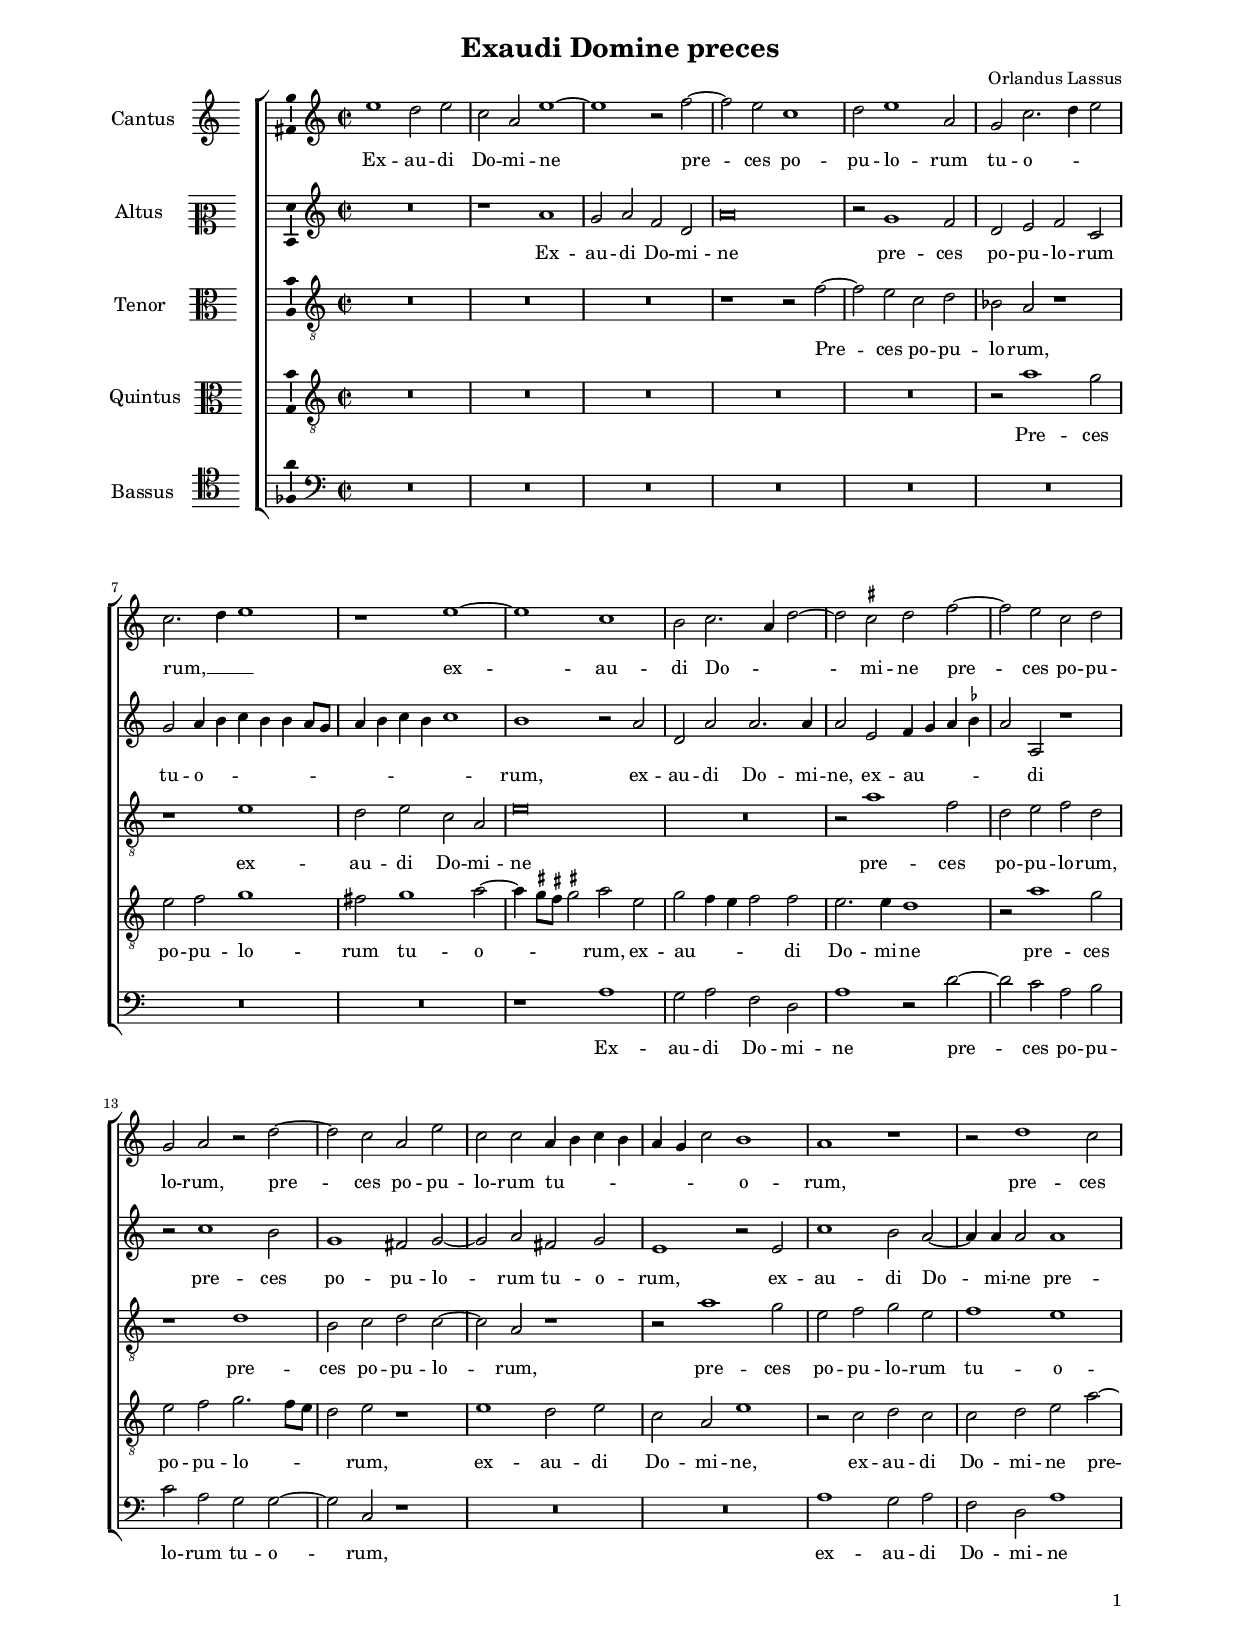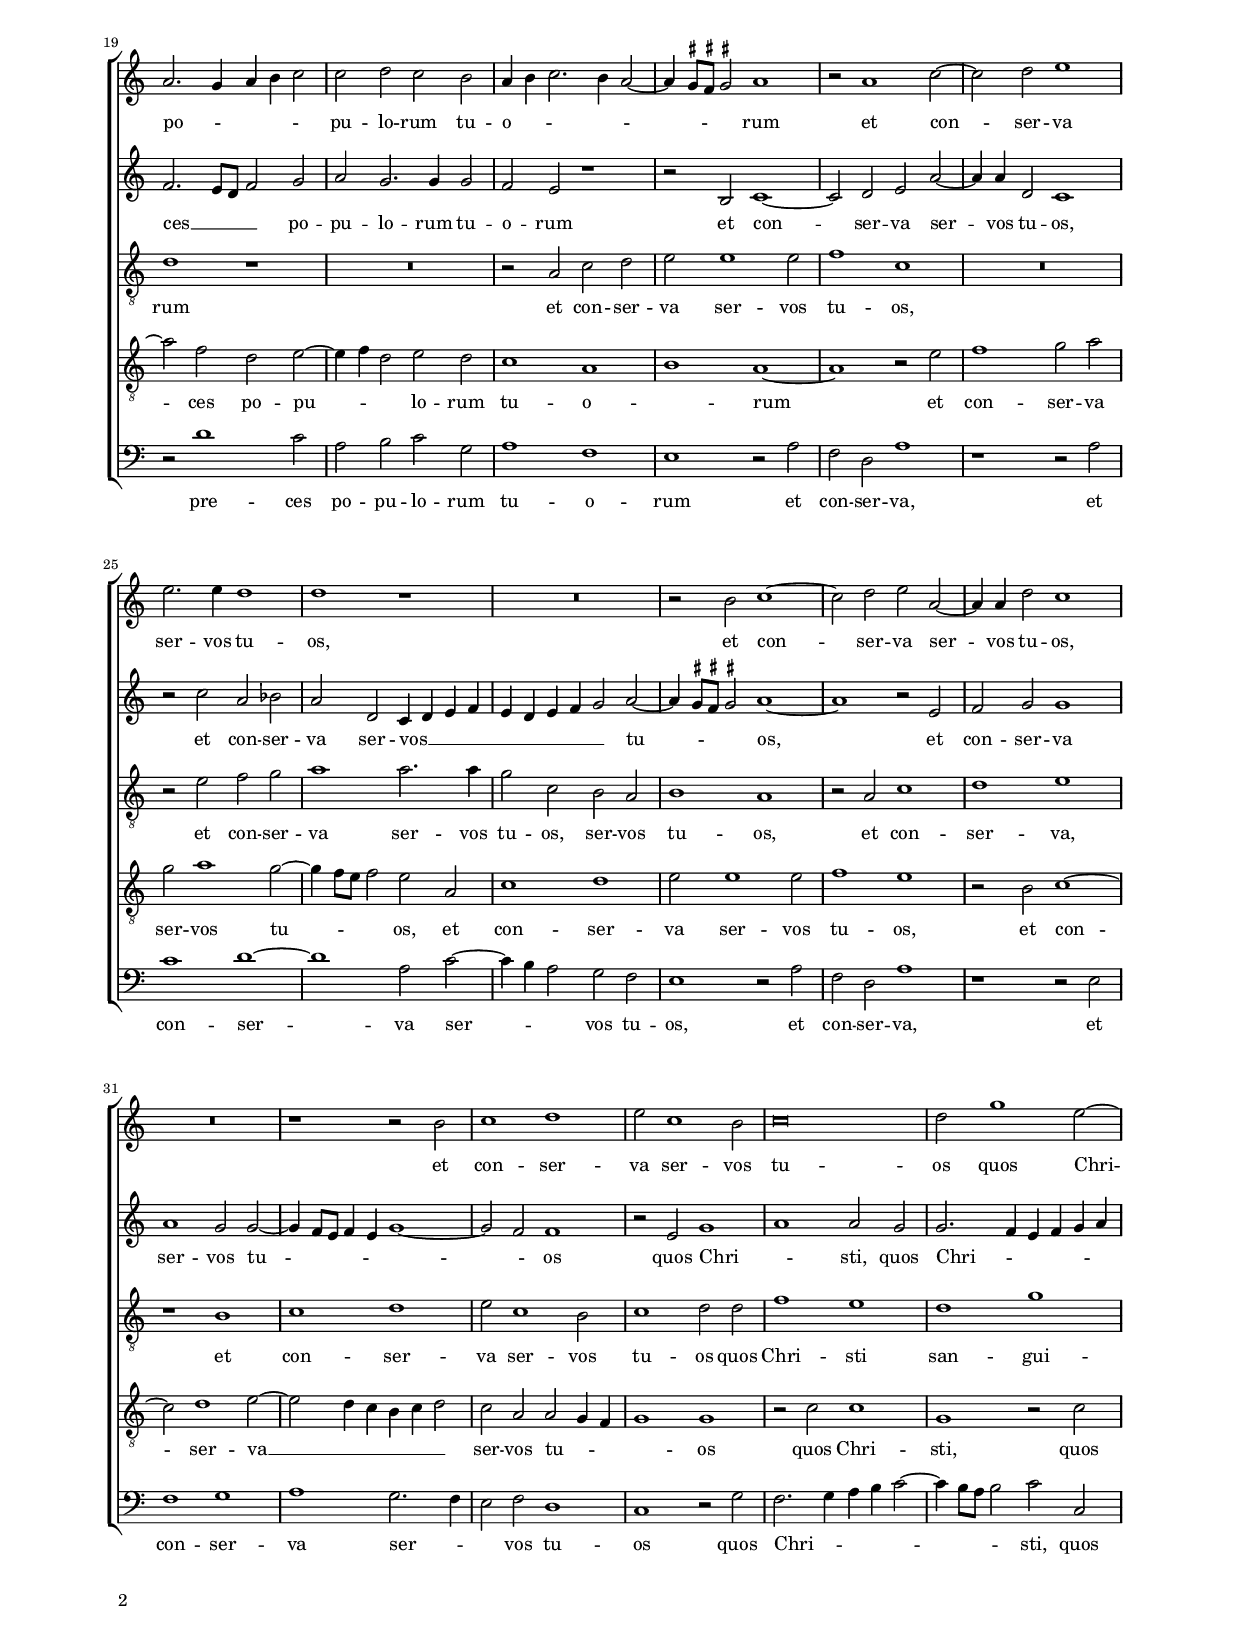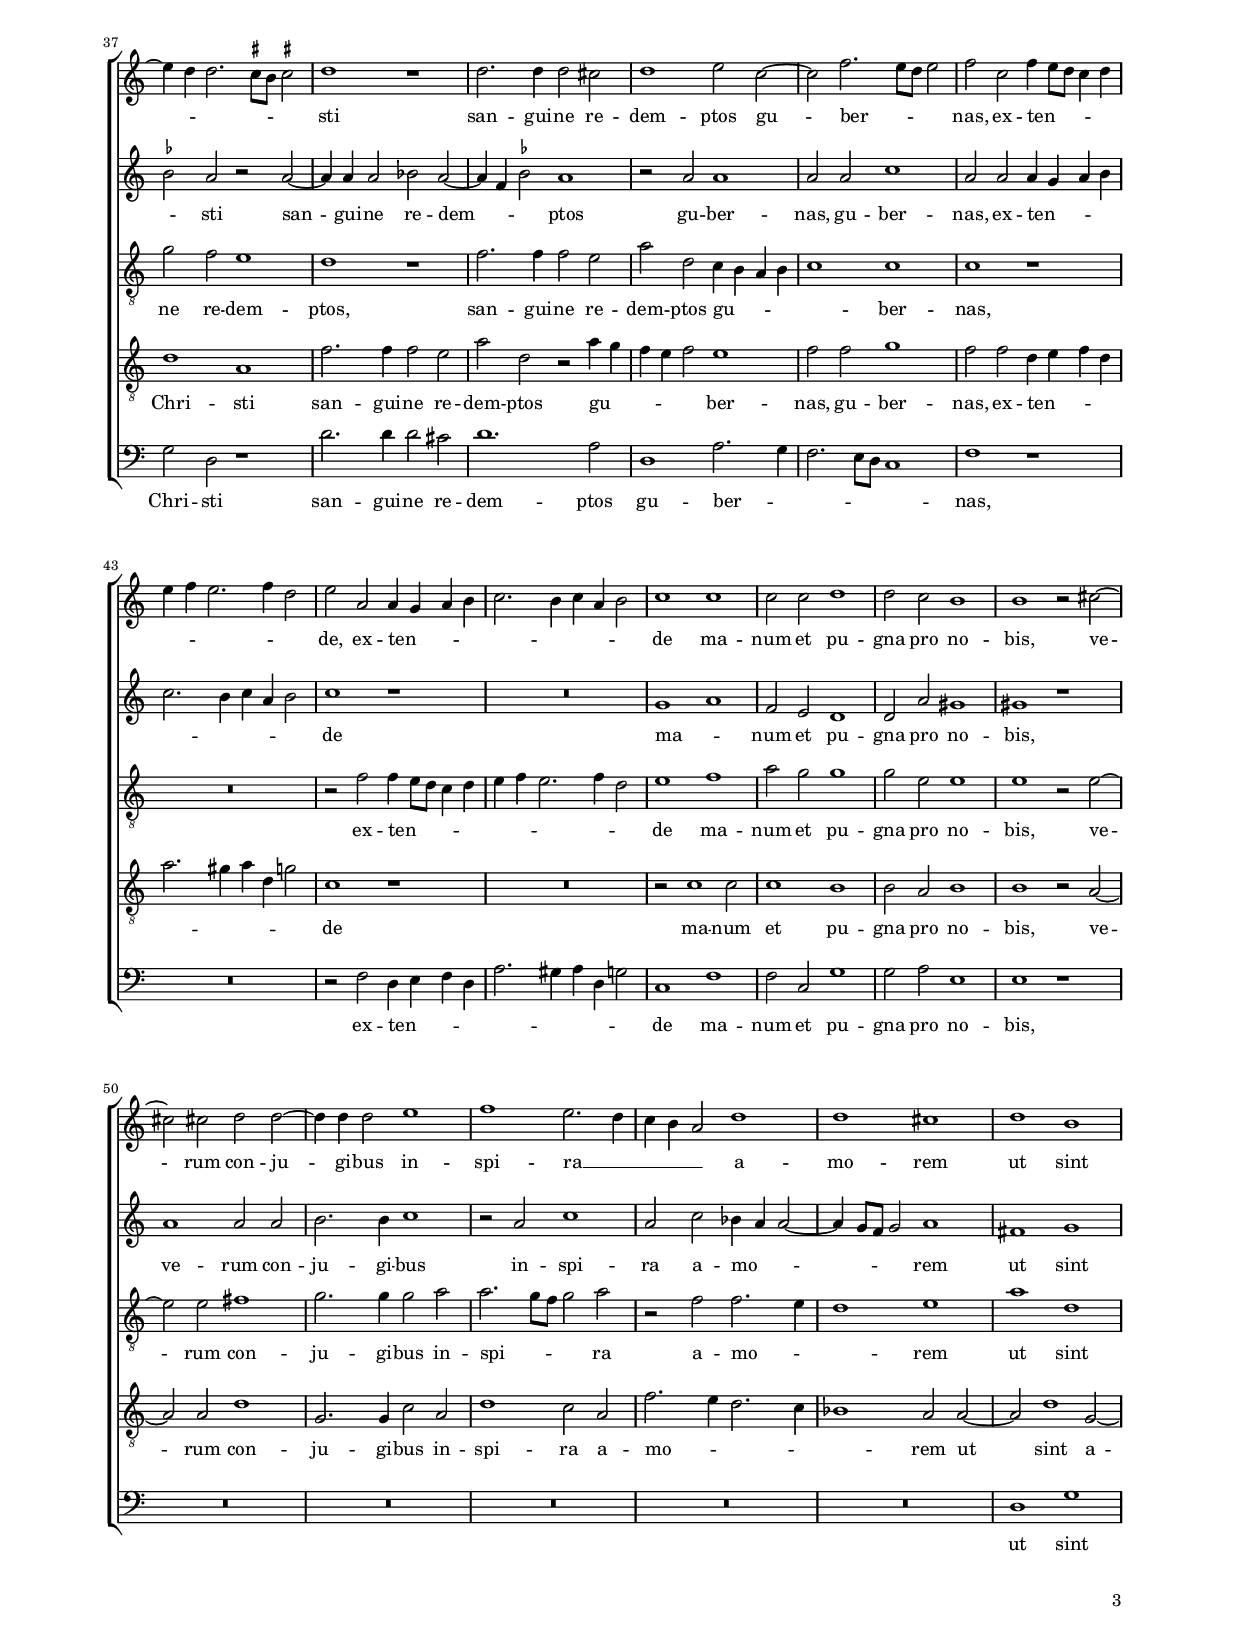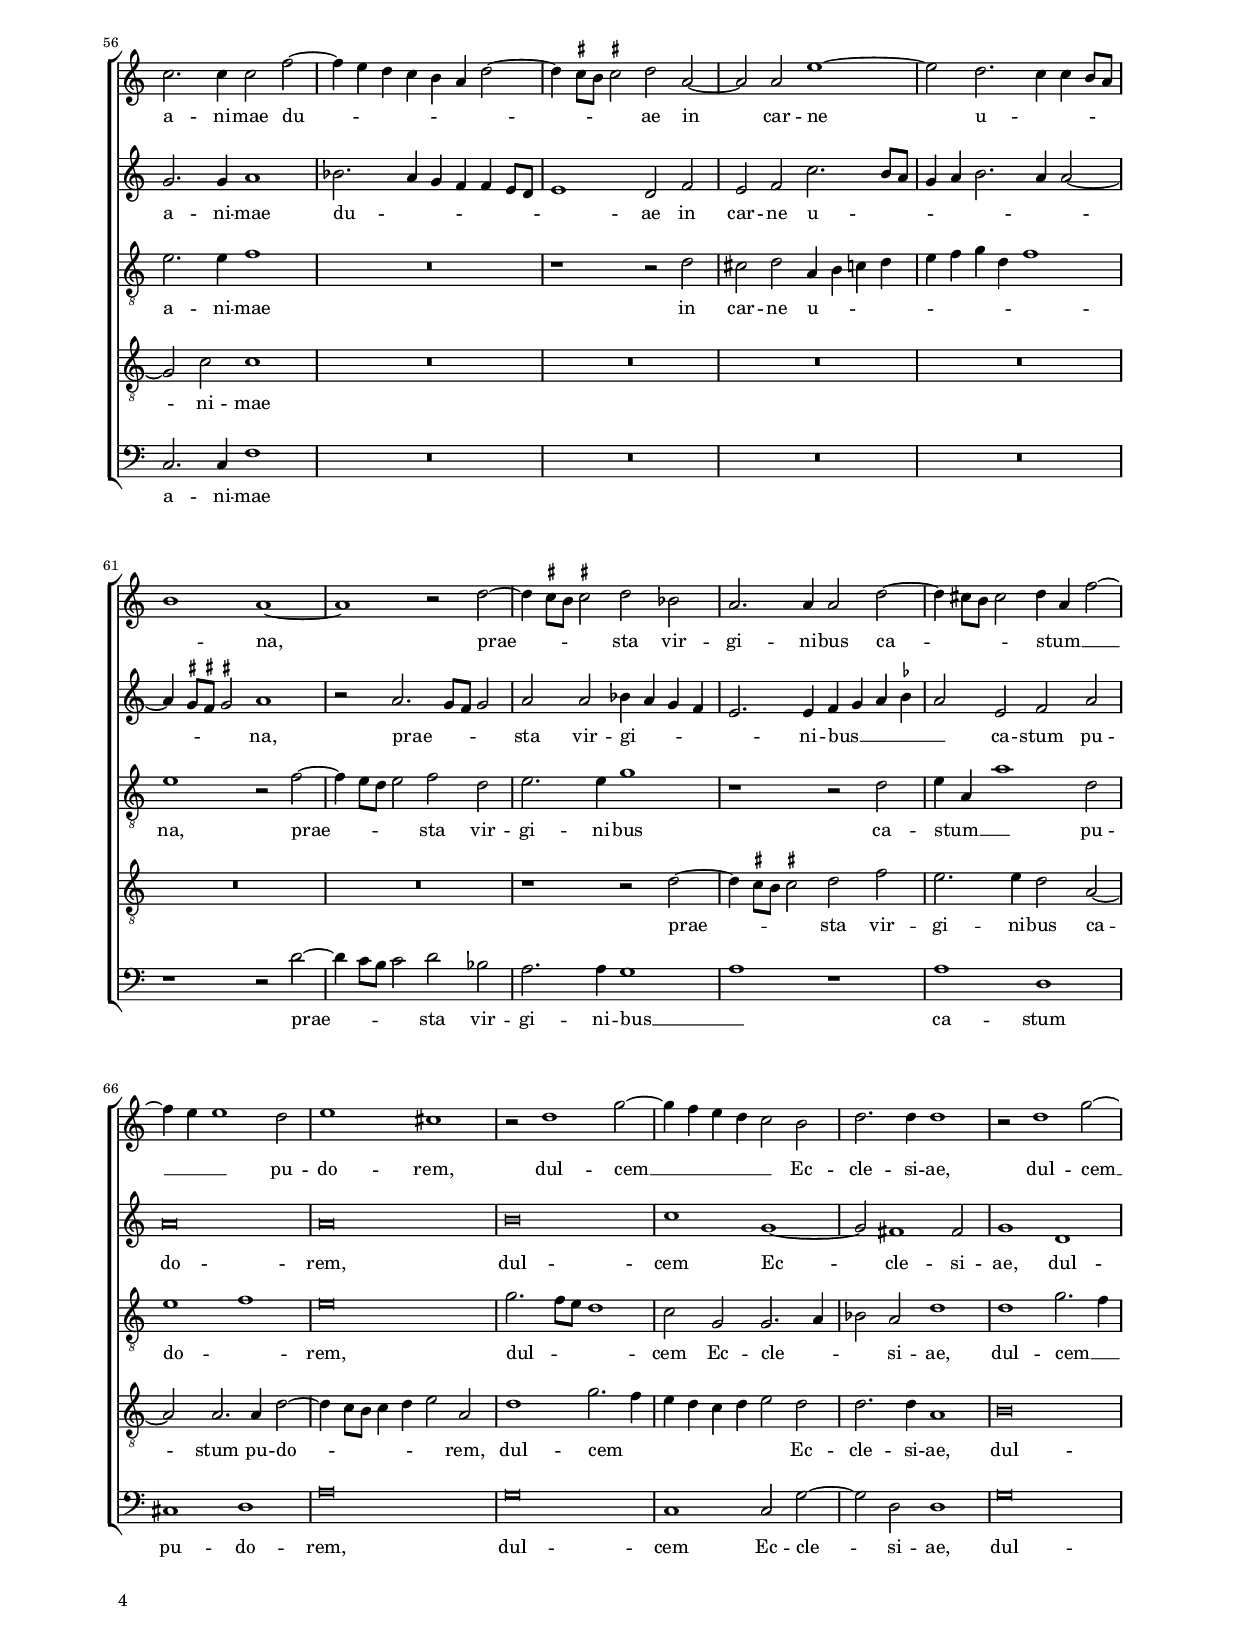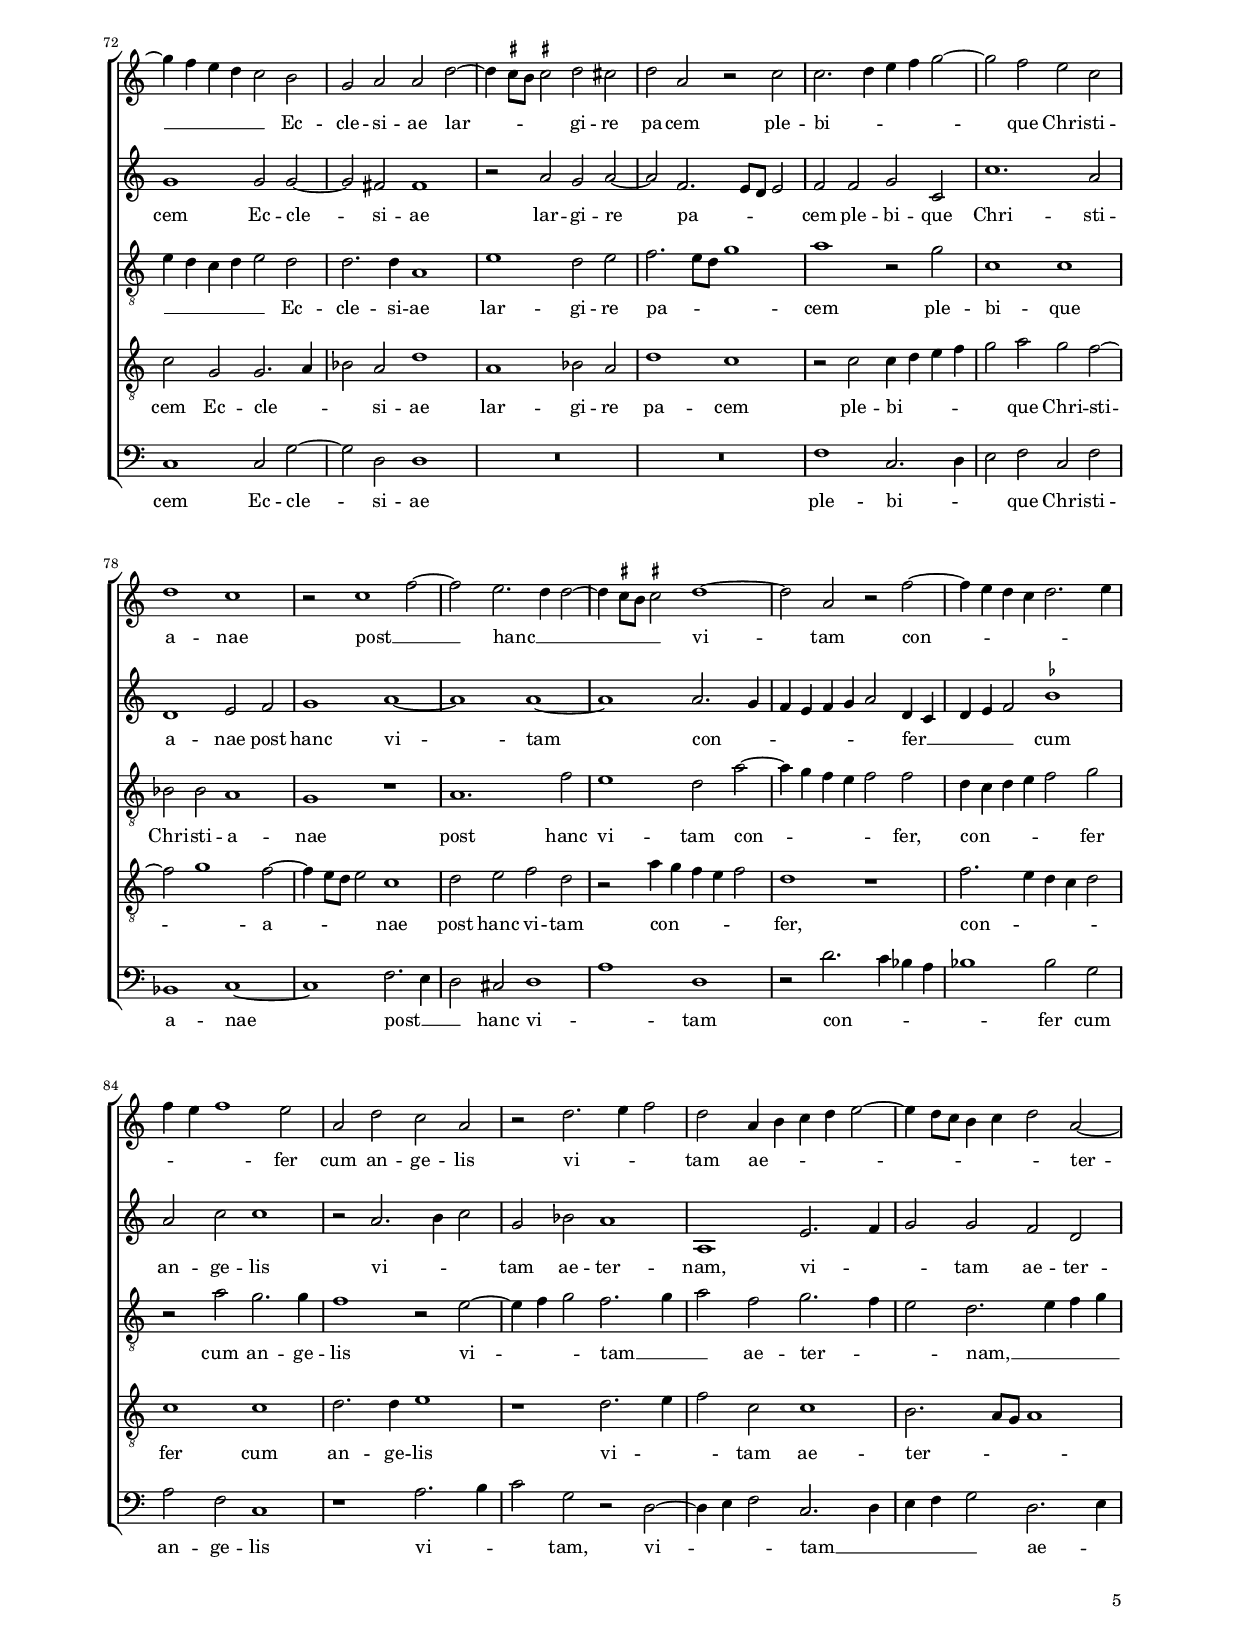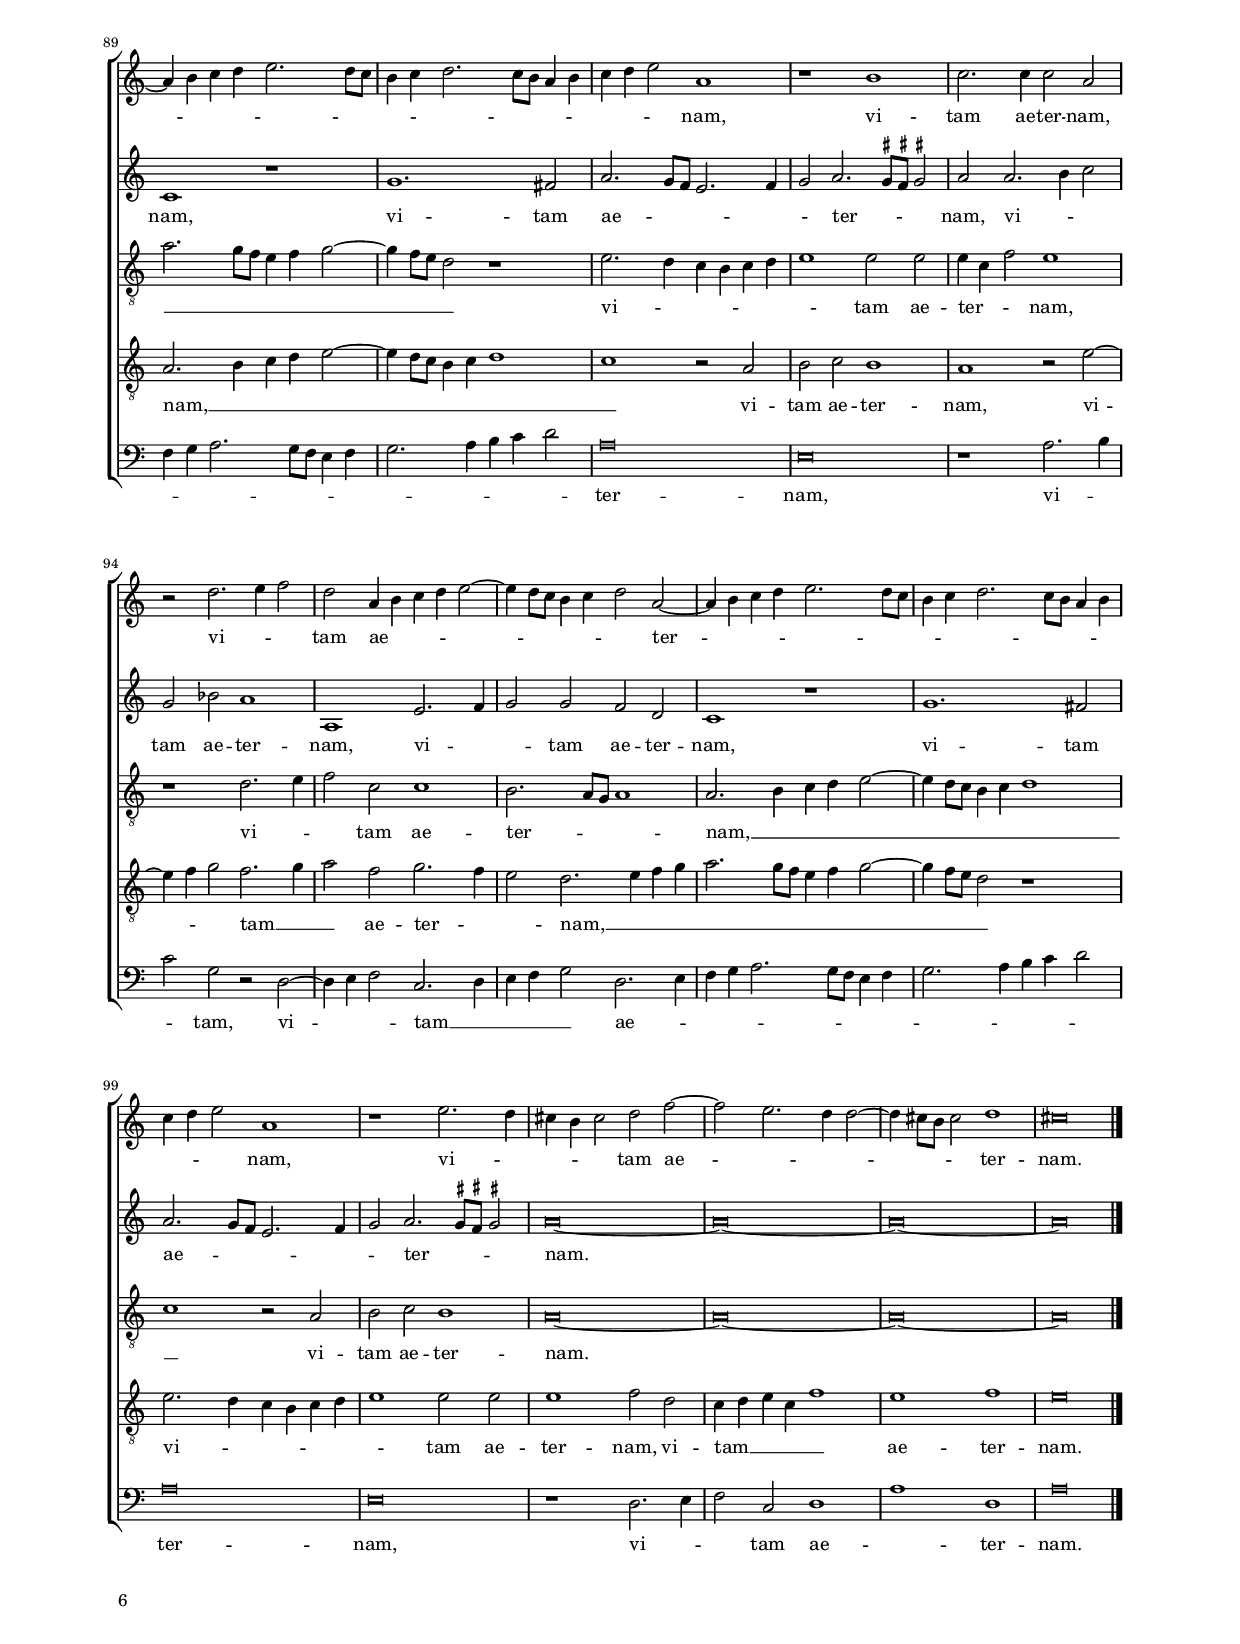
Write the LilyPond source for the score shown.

\header
{
  title="Exaudi Domine preces"
  composer="Orlandus Lassus"
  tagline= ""
}

\version "2.22.0"
\include "deutsch.ly"
#(set-global-staff-size 15)
#(ly:set-option 'point-and-click #f)

	
\paper
	{
	top-margin = 1.8 \cm
	bottom-margin = 1.2 \cm
	left-margin = 2 \cm
	right-margin = 2 \cm
	ragged-bottom = ##f
	ragged-last-bottom = ##t
	print-page-number = ##f
	system-system-spacing = #'((basic-distance . 17) (minimum-distance . 14) (padding . 7) (strechability . 150))
    oddFooterMarkup=\markup   \fill-line { "" \fromproperty #'page:page-number-string }
    evenFooterMarkup=\markup  \fill-line { \fromproperty #'page:page-number-string "" }
    last-bottom-spacing = #'((basic-distance . 12) (minimum-distance . 7) (padding . 4))
	systems-per-page = 3
    page-count = 6
%	min-systems-per-page = 3
	}

	
global = {
	\key c \major
	\time 2/2 \set Score.measureLength = #(ly:make-moment 2/1)
    \set Score.tempoHideNote = ##t
    \tempo 2 = 90
	\skip 1*2*104 \bar "|."
	}

	ficta = { \once \set suggestAccidentals = ##t }
	
	forget = #(define-music-function (music) (ly:music?) #{
		\accidentalStyle forget
		$music
		\accidentalStyle default
		#})
    
    m = \melisma
	me = \melismaEnd



incipitcantus = \markup { \score {
	{
	\set Staff.instrumentName = \markup { \fontsize #1 "Cantus" }
	\key c \major
	\clef violin
	s4 \bar ""
	}
	\layout  {
	raggedright = ##t
	indent = 1.6 \cm
	line-width = 2.4\cm
	\context { \Staff \remove Time_signature_engraver }
	\override Staff.Clef.Y-extent = #'(0 . 0)
	}} \hspace #1 }
	
      
incipitaltus = \markup { \score {
	{
	\set Staff.instrumentName = \markup { \fontsize #1 "Altus" }
	\key c \major
	\clef mezzosoprano
	s4 \bar ""
	}
	\layout  {
	raggedright = ##t
	indent = 1.6 \cm
	line-width = 2.4\cm
	\context { \Staff \remove Time_signature_engraver }
	\override Staff.Clef.Y-extent = #'(0 . 0)
	}} \hspace #1 }


incipittenor = \markup { \score {
	{
	\set Staff.instrumentName = \markup { \fontsize #1 "Tenor" }
	\key c \major
	\clef alto
	s4 \bar ""
	}
	\layout  {
	raggedright = ##t
	indent = 1.6 \cm
	line-width = 2.4\cm
	\context { \Staff \remove Time_signature_engraver }
	\override Staff.Clef.Y-extent = #'(0 . 0)
	}} \hspace #1 }
      
      
incipitquintus = \markup { \score {
	{
	\set Staff.instrumentName = \markup { \fontsize #1 "Quintus" }
	\key c \major
	\clef alto
	s4 \bar ""
	}
	\layout  {
	raggedright = ##t
	indent = 1.6 \cm
	line-width = 2.4\cm
	\context { \Staff \remove Time_signature_engraver }
	\override Staff.Clef.Y-extent = #'(0 . 0)
	}} \hspace #1 }
      
      
incipitbassus = \markup { \score {
	{
	\set Staff.instrumentName = \markup { \fontsize #1 "Bassus" }
	\key c \major
	\clef tenor
	s4 \bar ""
	}
	\layout  {
	raggedright = ##t
	indent = 1.6 \cm
	line-width = 2.4\cm
	\context { \Staff \remove Time_signature_engraver }
	\override Staff.Clef.Y-extent = #'(0 . 0)
	}} \hspace #1 }


cantus = \relative c''
	{
	e1 d2 e
	c2 a e'1~
	e1 r2 f~
	f2 e c1
%5
	d2 e1 a,2 |
	g2 c2. \m d4 e2 \me
	c2. \m d4 e1 \me
	r1 e~
	e1 c
%10
	h2 c2. \m a4 d2~ |
	d2 \me \ficta cis d f~
	f2 e c d
	g,2 a r d~
	d2 c a e'
%15
	c2 c a4 \m h c h |
	a4 g c2 \me h1
	a1 r
	r2 d1 c2
	a2. \m g4 a h c2 \me
%20
	c2 d c h |
	a4 \m h c2. h4 a2~
	a4 \ficta gis8 \ficta fis \ficta gis!2 \me a1
	r2 a1 c2~
	c2 d e1
%25
	e2. e4 d1 |
	d1 r
	R\breve
	r2 h c1~
	c2 d e a,~
%30
	a4 a d2 c1 |
	R\breve
	r1 r2 h
	c1 d
	e2 c1 h2
%35
	c\breve |
	d2 g1 e2~
	e4 \m d d2. \ficta cis8 h \ficta cis!2 \me
	d1 r
	d2. d4 d2 cis
%40
	d1 e2 c~ |
	c2 f2. \m e8 d e2 \me
	f2 c f4 \m e8 d c4 d
	e4 f e2. f4 d2 \me
	e2 a, a4 \m g a h
%45
	c2. h4 c a h2 \me |
	c1 c
	c2 c d1
	d2 c h1
	h1 r2 cis~
%50
	cis cis d d~ |
	d4 d d2 e1
	f1 e2. \m d4
	c4 h a2 \me d1
	d1 cis
%55
	d1 h |
	c2. c4 c2 f~
	f4 \m e d c h a d2~
	d4 \ficta cis8 h \ficta cis!2 \me d a~
	a2 a e'1~
%60
	e2 d2. \m c4 c h8 a |
	h1 \me a~
	a1 r2 d~
	d4 \m \ficta cis8 h \ficta cis!2 \me d b
	a2. a4 a2 d~
%65
	d4 \m cis8 h cis2 \me d4 \m a f'2~ |
	f4 e e1 \me d2
	e1 cis
	r2 d1 g2~
	g4 \m f e d c2 \me h
%70
	d2. d4 d1 |
	r2 d1 g2~
	g4 \m f e d c2 \me h
	g2 a a d~
	d4 \m \ficta cis8 h \ficta cis!2 \me d cis!
%75
	d2 a r c |
	c2. \m d4 e f g2~
	g2 \me f e c
	d1 c
	r2 c1 \m f2~
%80
	f2 \me e2. \m d4 d2~ |
	d4 \ficta cis8 h \ficta cis!2 \me d1~
	d2 a r f'~
	f4 \m e d c d2. e4
	f4 e f1 \me e2
%85
	a,2 d c a |
	r2 d2. \m e4 f2 \me
	d2 a4 \m h c d e2~
	e4 d8 c h4 c d2 \me a~
	a4 \m h c d e2. d8 c
%90
	h4 c d2. c8 h a4 h |
	c4 d e2 \me a,1
	r1 h
	c2. c4 c2 a
	r2 d2. \m e4 f2 \me
%95
	d2 a4 \m h c d e2~ |
	e4 d8 c h4 c d2 \me a2~
	a4 \m h c d e2. d8 c
	h4 c d2. c8 h a4 h
	c4 d e2 \me a,1
%100
	r1 e'2. \m d4 |
	cis4 h cis2 \me d f~
	f2 \m e2. d4 d2~
	d4 cis8 h cis2 \me d1
	cis\breve |
	}


altus = \relative c'
	{
	R\breve
	r1 a'
	g2 a f d
	a'\breve
%5
	r2 g1 f2 |
	d2 e f c
	g'2 a4 \m h c h h a8 g
	a4 h c h c1 \me
	h1 r2 a
%10
	d,2 a' a2. a4 |
	a2 e f4 \m g a \ficta b
	a2 \me a, r1
	r2 c'1 h2
	g1 fis2 g~
%15
	g2 a fis g |
	e1 r2 e
	c'1 h2 a~
	a4 a a2 a1
	f2. \m e8 d f2 \me g
%20
	a2 g2. g4 g2 |
	f2 e r1
	r2 h c1~
	c2 d e a~
	a4 a d,2 c1
%25
	r2 c' a b |
	a2 d, c4 \m d e f
	e4 d e f g2 \me a~
	a4 \m \ficta gis8 \ficta fis \ficta gis!2 \me a1~
	a1 r2 e
%30
	f2 g g1 |
	a1 g2 g~
	g4 \m f8 e f4 e g1~
	g2 f \me f1
	r2 e g1 \m
%35
	a1 \me a2 g |
	g2. \m f4 e f g a
	\ficta b2 \me a r a~
	a4 a a2 b a~
	a4 \m f \ficta b2 \me a1
%40
	r2 a a1 |
	a2 a c1
	a2 a a4 \m g a h
	c2. h4 c a h2 \me
	c1 r
%45
	R\breve |
	g1 \m a \me
	f2 e d1
	d2 a' gis1
	gis1 r
%50
	a1 a2 a |
	h2. h4 c1
	r2 a c1
	a2 c b4 \m a a2~
	a4 g8 f g2 \me a1
%55
	fis1 g |
	g2. g4 a1
	b2. \m a4 g f f e8 d
	e1 \me d2 f
	e2 f c'2. \m h8 a
%60
	g4 a h2. a4 a2~
	a4 \ficta gis8 \ficta fis \ficta gis!2 \me a1
	r2 a2. \m g8 f g2 \me
	a2 a b4 \m a g f
	e2. \me e4 f \m g a \ficta b
%65
	a2 \me e f a |
	a\breve
	a\breve
	h\breve
	c1 g~
%70
	g2 fis1 fis2 |
	g1 d
	g1 g2 g~
	g2 fis fis1
	r2 a g a~
%75
	a2 f2. \m e8 d e2 \me|
	f2 f g c,
	c'1. a2
	d,1 e2 f
	g1 a~
%80
	a1 a~ |
	a1 a2. \m g4
	f4 e f g a2 \me d,4 \m c
	d4 e f2 \me \ficta b1
	a2 c c1
%85
	r2 a2. \m h4 c2 \me |
	g2 b a1
	a,1 e'2. \m f4
	g2 \me g f d
	c1 r
%90
	g'1. fis2 |
	a2. \m g8 f e2. f4
	g2 \me a2. \m \ficta gis8 \ficta fis \ficta gis!2 \me
	a2 a2. \m h4 c2 \me
	g2 b a1
%95
	a,1 e'2. \m f4 |
	g2 \me g f d
	c1 r
	g'1. fis2
	a2. \m g8 f e2. f4
%100
	g2 \me a2. \m \ficta gis8 \ficta fis \ficta gis!2 \me |
	a\breve~
	a\breve~
	a\breve~
	a\breve |
	}


tenor = \relative c'
	{
	R\breve
	R\breve
	R\breve
	r1 r2 f~
%5
	f2 e c d |
	b2 a r1
	r1 e'
	d2 e c a
	e'\breve
%10
	R\breve |
	r2 a1 f2
	d2 e f d
	r1 d
	h2 c d c~
%15
	c2 a r1 |
	r2 a'1 g2
	e2 f g e
	f1 e
	d1 r
%20
	R\breve |
	r2 a c d
	e2 e1 e2
	f1 c
	R\breve
%25
	r2 e f g |
	a1 a2. a4
	g2 c, h a
	h1 a
	r2 a c1
%30
	d1 e |
	r1 h
	c1 d
	e2 c1 h2
	c1 d2 d
%35
	f1 e |
	d1 g
	g2 f e1
	d1 r
	f2. f4 f2 e
%40
	a2 d, c4 \m h a h |
	c1 \me c
	c1 r
	R\breve
	r2 f f4 \m e8 d c4 d
%45
	e4 f e2. f4 d2 \me |
	e1 f
	a2 g g1
	g2 e e1
	e1 r2 e~
%50
	e2 e fis1 |
	g2. g4 g2 a
	a2. \m g8 f g2 \me a
	r2 f f2. \m e4
	d1 \me e
%55
	a1 d, |
	e2. e4 f1
	R\breve
	r1 r2 d
	cis2 d a4 \m h c d
%60
	e4 f g d f1 \me |
	e1 r2 f~
	f4 \m e8 d e2 \me f d
	e2. e4 g1
	r1 r2 d
%65
	e4 \m a, a'1 \me d,2 |
	e1 \m f \me
	e\breve
	g2. \m f8 e d1 \me
	c2 g g2. \m a4
%70
	b2 \me a d1 |
	d1 g2. \m f4
	e4 d c d e2 \me d
	d2. d4 a1
	e'1 d2 e
%75
	f2. \m e8 d g1 \me |
	a1 r2 g
	c,1 c
	b2 b a1
	g1 r
%80
	a1. f'2 |
	e1 d2 a'~
	a4 \m g f e f2 \me f
	d4 \m c d e f2 \me g
	r2 a g2. g4
%85
	f1 r2 e~ |
	e4 \m f g2 \me f2. \m g4
	a2 \me f g2. \m f4
	e2 \me d2. \m e4 f g
	a2. g8 f e4 f g2~
%90
	g4 f8 e d2 \me r1 |
	e2. \m d4 c h c d
	e1 \me e2 e
	e4 \m c f2 \me e1
	r1 d2. \m e4
%95
	f2 \me c c1 |
	h2. \m a8 g a1 \me
	a2. \m h4 c d e2~
	e4 d8 c h4 c d1
	c1 \me r2 a
%100
	h2 c h1 |
	a\breve~
	a\breve~
	a\breve~
	a\breve |
	}

	
quintus = \relative c'
	{
	R\breve
	R\breve
	R\breve
	R\breve
%5
	R\breve |
	r2 a'1 g2
	e2 f g1
	fis2 g1 a2~
	a4 \m \ficta gis8 \ficta fis \ficta gis!2 \me a e
%10
	g2 \m f4 e f2 \me f |
	e2. e4 d1
	r2 a'1 g2
	e2 f g2. \m f8 e
	d2 \me e r1
%15
	e1 d2 e |
	c2 a e'1
	r2 c d c
	c2 d e a~
	a2 f d e~
%20
	e4 \m f d2 \me e d |
	c1 a \m
	h1 \me a~
	a1 r2 e'
	f1 g2 a
%25
	g2 a1 g2~ |
	g4 \m f8 e f2 \me e a,
	c1 d
	e2 e1 e2
	f1 e
%30
	r2 h c1~ |
	c2 d1 e2~
	e2 \m d4 c h c d2 \me
	c2 a a \m g4 f
	g1 \me g
%35
	r2 c c1 |
	g1 r2 c
	d1 a
	f'2. f4 f2 e
	a2 d, r a'4 \m g
%40
	f4 e f2 \me e1 |
	f2 f g1
	f2 f d4 \m e f d
	a'2. gis4 a d, g2 \me
	c,1 r
%45
	R\breve |
	r2 c1 c2
	c1 h
	h2 a h1
	h1 r2 a~
%50
	a2 a d1 |
	g,2. g4 c2 a
	d1 c2 a
	f'2. \m e4 d2. c4
	b1 \me a2 a~
%55
	a2 d1 g,2~ |
	g2 c c1
	R\breve
	R\breve
	R\breve
%60
	R\breve |
	R\breve
	R\breve
	r1 r2 d~
	d4 \m \ficta cis8 h \ficta cis!2 \me d f
%65
	e2. e4 d2 a~ |
	a2 a2. a4 d2~
	d4 \m c8 h c4 d e2 \me a,
	d1 g2. \m f4
	e4 d c d e2 \me d
%70
	d2. d4 a1 |
	h\breve
	c2 g g2. \m a4
	b2 \me a d1
	a1 b2 a
%75
	d1 c |
	r2 c c4 \m d e f
	g2 \me a g f~
	f2 \m g1 \me f2~
	f4 \m e8 d e2 \me c1
%80
	d2 e f d |
	r2 a'4 \m g f e f2 \me
	d1 r
	f2. \m e4 d c d2 \me
	c1 c
%85
	d2. d4 e1 |
	r1 d2. \m e4
	f2 \me c c1
	h2. \m a8 g a1 \me
	a2. \m h4 c d e2~
%90
	e4 d8 c h4 c d1 |
	c1 \me r2 a
	h2 c h1
	a1 r2 e'~
	e4 \m f g2 \me f2. \m g4
%95
	a2 \me f g2. \m f4 |
	e2 \me d2. \m e4 f g
	a2. g8 f e4 f g2~
	g4 f8 e d2 \me r1
	e2. \m d4 c h c d
%100
	e1 \me e2 e |
	e1 f2 d
	c4 \m d e c f1 \me
	e1 f
	e\breve |
	}


bassus = \relative c
	{
	R\breve
	R\breve
	R\breve
	R\breve
%5
	R\breve |
	R\breve
	R\breve
	R\breve
	r1 a'
%10
	g2 a f d |
	a'1 r2 d~
	d2 c a h
	c2 a g g~
	g2 c, r1
%15
	R\breve |
	R\breve
	a'1 g2 a
	f2 d a'1
	r2 d1 c2
%20
	a2 h c g |
	a1 f
	e1 r2 a
	f2 d a'1
	r1 r2 a
%25
	c1 d~ |
	d1 a2 c~
	c4 \m h a2 \me g f
	e1 r2 a
	f2 d a'1
%30
	r1 r2 e |
	f1 g
	a1 g2. \m f4
	e2 \me f d1
	c1 r2 g'
%35
	f2. \m g4 a h c2~ |
	c4 h8 a h2 \me c c,
	g'2 d r1
	d'2. d4 d2 cis
	d1. a2
%40
	d,1 a'2. \m g4 |
	f2. e8 d c1 \me
	f1 r
	R\breve
	r2 f d4 \m e f d
%45
	a'2. gis4 a d, g2 \me |
	c,1 f
	f2 c g'1
	g2 a e1
	e1 r
%50
	R\breve |
	R\breve
	R\breve
	R\breve
	R\breve
%55
	d1 g |
	c,2. c4 f1
	R\breve
	R\breve
	R\breve
%60
	R\breve |
	r1 r2 d'~
	d4 \m c8 h c2 \me d b
	a2. a4 g1 \m
	a1 \me r
%65
	a1 d, |
	cis1 d
	a'\breve
	g\breve
	c,1 c2 g'~
%70
	g2 d d1 |
	g\breve
	c,1 c2 g'~
	g2 d d1
	R\breve
%75
	R\breve |
	f1 c2. \m d4
	e2 \me f c f
	b,1 c~
	c1 f2. \m e4
%80
	d2 \me cis d1 \m |
	a'1 \me d,
	r2 d'2. \m c4 b a
	b1 \me b2 g
	a2 f c1
%85
	r1 a'2. \m h4 |
	c2 \me g r d~
	d4 \m e f2 \me c2. \m d4
	e4 f g2 \me d2. \m e4
	f4 g a2. g8 f e4 f
%90
	g2. a4 h c d2 \me |
	a\breve
	e\breve
	r1 a2. \m h4
	c2 \me g r d~
%95
	d4 \m e f2 \me c2. \m d4 |
	e4 f g2 \me d2. \m e4
	f4 g a2. g8 f e4 f
	g2. a4 h c d2 \me
	a\breve
%100
	e\breve |
	r1 d2. \m e4
	f2 \me c d1 \m
	a'1 \me d,
	a'\breve |
	}

lyricscantus = \lyricmode {
	Ex -- au -- di Do -- mi -- ne pre -- ces po -- pu -- lo -- rum tu -- o -- rum, __
	ex -- au -- di Do -- mi -- ne pre -- ces po -- pu -- lo -- rum,
	pre -- ces po -- pu -- lo -- rum tu -- o -- rum,
	pre -- ces po -- pu -- lo -- rum tu -- o -- rum
	et con -- ser -- va ser -- vos tu -- os,
	et con -- ser -- va ser -- vos tu -- os,
	et con -- ser -- va ser -- vos tu -- os
	quos Chri -- sti san -- gui -- ne re -- dem -- ptos gu -- ber -- nas,
	ex -- ten -- de,
	ex -- ten -- de ma -- num et pu -- gna pro no -- bis,
	ve -- rum con -- ju -- gi -- bus in -- spi -- ra __ a -- mo -- rem
	ut sint a -- ni -- mae du -- ae in car -- ne u -- na,
	prae -- sta vir -- gi -- ni -- bus ca -- stum __ pu -- do -- rem,
	dul -- cem __ Ec -- cle -- si -- ae,
	dul -- cem __ Ec -- cle -- si -- ae
	lar -- gi -- re pa -- cem ple -- bi -- que Chri -- sti -- a -- nae
	post __ hanc __ vi -- tam con -- fer cum an -- ge -- lis
	vi -- tam ae -- ter -- nam,
	vi -- tam ae -- ter -- nam,
	vi -- tam ae -- ter -- nam,
	vi -- tam ae -- ter -- nam.
	}


lyricsaltus = \lyricmode {
	Ex -- au -- di Do -- mi -- ne pre -- ces po -- pu -- lo -- rum tu -- o -- rum,
	ex -- au -- di Do -- mi -- ne,
	ex -- au -- di pre -- ces po -- pu -- lo -- rum tu -- o -- rum,
	ex -- au -- di Do -- mi -- ne pre -- ces __ po -- pu -- lo -- rum tu -- o -- rum
	et con -- ser -- va ser -- vos tu -- os,
	et con -- ser -- va ser -- vos __ tu -- os,
	et con -- ser -- va ser -- vos tu -- os
	quos Chri -- sti,
	quos Chri -- sti san -- gui -- ne re -- dem -- ptos gu -- ber -- nas,
	gu -- ber -- nas,
	ex -- ten -- de ma -- num et pu -- gna pro no -- bis,
	ve -- rum con -- ju -- gi -- bus in -- spi -- ra a -- mo -- rem
	ut sint a -- ni -- mae du -- ae in car -- ne u -- na,
	prae -- sta vir -- gi -- ni -- bus __ ca -- stum pu -- do -- rem,
	dul -- cem Ec -- cle -- si -- ae,
	dul -- cem Ec -- cle -- si -- ae
	lar -- gi -- re pa -- cem ple -- bi -- que Chri -- sti -- a -- nae
	post hanc vi -- tam con -- fer __ cum an -- ge -- lis
	vi -- tam ae -- ter -- nam,
	vi -- tam ae -- ter -- nam,
	vi -- tam ae -- ter -- nam,
	vi -- tam ae -- ter -- nam,
	vi -- tam ae -- ter -- nam,
	vi -- tam ae -- ter -- nam.
	}


lyricstenor = \lyricmode {
	Pre -- ces po -- pu -- lo -- rum,
	ex -- au -- di Do -- mi -- ne pre -- ces po -- pu -- lo -- rum,
	pre -- ces po -- pu -- lo -- rum,
	pre -- ces po -- pu -- lo -- rum tu -- o -- rum
	et con -- ser -- va ser -- vos tu -- os,
	et con -- ser -- va ser -- vos tu -- os,
	ser -- vos tu -- os,
	et con -- ser -- va,
	et con -- ser -- va ser -- vos tu -- os
	quos Chri -- sti san -- gui -- ne re -- dem -- ptos,
	san -- gui -- ne re -- dem -- ptos gu -- ber -- nas,
	ex -- ten -- de ma -- num et pu -- gna pro no -- bis,
	ve -- rum con -- ju -- gi -- bus in -- spi -- ra a -- mo -- rem
	ut sint a -- ni -- mae in car -- ne u -- na,
	prae -- sta vir -- gi -- ni -- bus ca -- stum __ pu -- do -- rem,
	dul -- cem Ec -- cle -- si -- ae,
	dul -- cem __ Ec -- cle -- si -- ae
	lar -- gi -- re pa -- cem ple -- bi -- que Chri -- sti -- a -- nae
	post hanc vi -- tam con -- fer,
	con -- fer cum an -- ge -- lis
	vi -- tam __ ae -- ter -- nam, __
	vi -- tam ae -- ter -- nam,
	vi -- tam ae -- ter -- nam, __
	vi -- tam ae -- ter -- nam.
	}


lyricsquintus = \lyricmode {
	Pre -- ces po -- pu -- lo -- rum tu -- o -- rum,
	ex -- au -- di Do -- mi -- ne pre -- ces po -- pu -- lo -- rum,
	ex -- au -- di Do -- mi -- ne,
	ex -- au -- di Do -- mi -- ne pre -- ces po -- pu -- lo -- rum tu -- o -- rum
	et con -- ser -- va ser -- vos tu -- os,
	et con -- ser -- va ser -- vos tu -- os,
	et con -- ser -- va __ ser -- vos tu -- os
	quos Chri -- sti,
	quos Chri -- sti san -- gui -- ne re -- dem -- ptos gu -- ber -- nas,
	gu -- ber -- nas,
	ex -- ten -- de ma -- num et pu -- gna pro no -- bis,
	ve -- rum con -- ju -- gi -- bus in -- spi -- ra a -- mo -- rem
	ut sint a -- ni -- mae
	prae -- sta vir -- gi -- ni -- bus ca -- stum pu -- do -- rem,
	dul -- cem Ec -- cle -- si -- ae,
	dul -- cem Ec -- cle -- si -- ae
	lar -- gi -- re pa -- cem ple -- bi -- que Chri -- sti -- a -- nae
	post hanc vi -- tam con -- fer,
	con -- fer cum an -- ge -- lis
	vi -- tam ae -- ter -- nam, __
	vi -- tam ae -- ter -- nam,
	vi -- tam __ ae -- ter -- nam, __
	vi -- tam ae -- ter -- nam,
	vi -- tam __ ae -- ter -- nam.
	}


lyricsbassus = \lyricmode {
	Ex -- au -- di Do -- mi -- ne pre -- ces po -- pu -- lo -- rum tu -- o -- rum,
	ex -- au -- di Do -- mi -- ne pre -- ces po -- pu -- lo -- rum tu -- o -- rum
	et con -- ser -- va,
	et con -- ser -- va ser -- vos tu -- os,
	et con -- ser -- va,
	et con -- ser -- va ser -- vos tu -- os
	quos Chri -- sti,
	quos Chri -- sti san -- gui -- ne re -- dem -- ptos gu -- ber -- nas,
	ex -- ten -- de ma -- num et pu -- gna pro no -- bis,
	ut sint a -- ni -- mae
	prae -- sta vir -- gi -- ni -- bus __ ca -- stum pu -- do -- rem,
	dul -- cem Ec -- cle -- si -- ae,
	dul -- cem Ec -- cle -- si -- ae
	ple -- bi -- que Chri -- sti -- a -- nae
	post __ hanc vi -- tam con -- fer cum an -- ge -- lis
	vi -- tam,
	vi -- tam __ ae -- ter -- nam,
	vi -- tam,
	vi -- tam __ ae -- ter -- nam,
	vi -- tam ae -- ter -- nam.
	}


\score
{  
    \transpose c c {
	\new ChoirStaff \with { \override StaffGrouper.staff-staff-spacing.basic-distance = #12 }
	<<

	\new Staff << \global
	\new Voice="v1" {
		\set Staff.instrumentName=\incipitcantus
		\set Staff.midiInstrument = "reed organ"
		\clef violin
		\cantus }
	\new Lyrics \lyricsto "v1" {\lyricscantus }
	>>


	\new Staff << \global
	\new Voice="v2" {
		\set Staff.instrumentName=\incipitaltus
		\set Staff.midiInstrument = "reed organ"
        \clef violin % "G_8"
		\altus}
	\new Lyrics \lyricsto "v2" {\lyricsaltus }
	>>


	\new Staff << \global
	\new Voice="v3" {
		\set Staff.instrumentName=\incipittenor
		\set Staff.midiInstrument = "reed organ"
		\clef "G_8"
		\tenor }
	\new Lyrics \lyricsto "v3" {\lyricstenor }
	>>


	\new Staff << \global
	\new Voice="v5" {
		\set Staff.instrumentName=\incipitquintus
		\set Staff.midiInstrument = "reed organ"
		\clef "G_8"
		\quintus}
	\new Lyrics \lyricsto "v5" {\lyricsquintus }
	>>


	\new Staff << \global
	\new Voice="v4" {
		\set Staff.instrumentName=\incipitbassus
		\set Staff.midiInstrument = "reed organ"
		\clef bass 
		\bassus }
	\new Lyrics \lyricsto "v4" {\lyricsbassus}
	>>
	>>
    } % transpose

	\layout
	{
	indent = 2.5\cm
	\context { \Lyrics \override VerticalAxisGroup.nonstaff-relatedstaff-spacing.padding = #1.4 }
%	\context { \Lyrics \override LyricText.font-size = #1 }
	\context { \Staff \override TimeSignature.break-visibility = #end-of-line-invisible }
	\context { \Staff \consists "Ambitus_engraver" }
%	\context { \Voice \override Slur.transparent = ##t }
	\context { \Score \override BarNumber.padding = #2 }
	\context { \Voice \override NoteHead.style = #'baroque }
	}

\midi
	{
	}
	
}


% EOF
